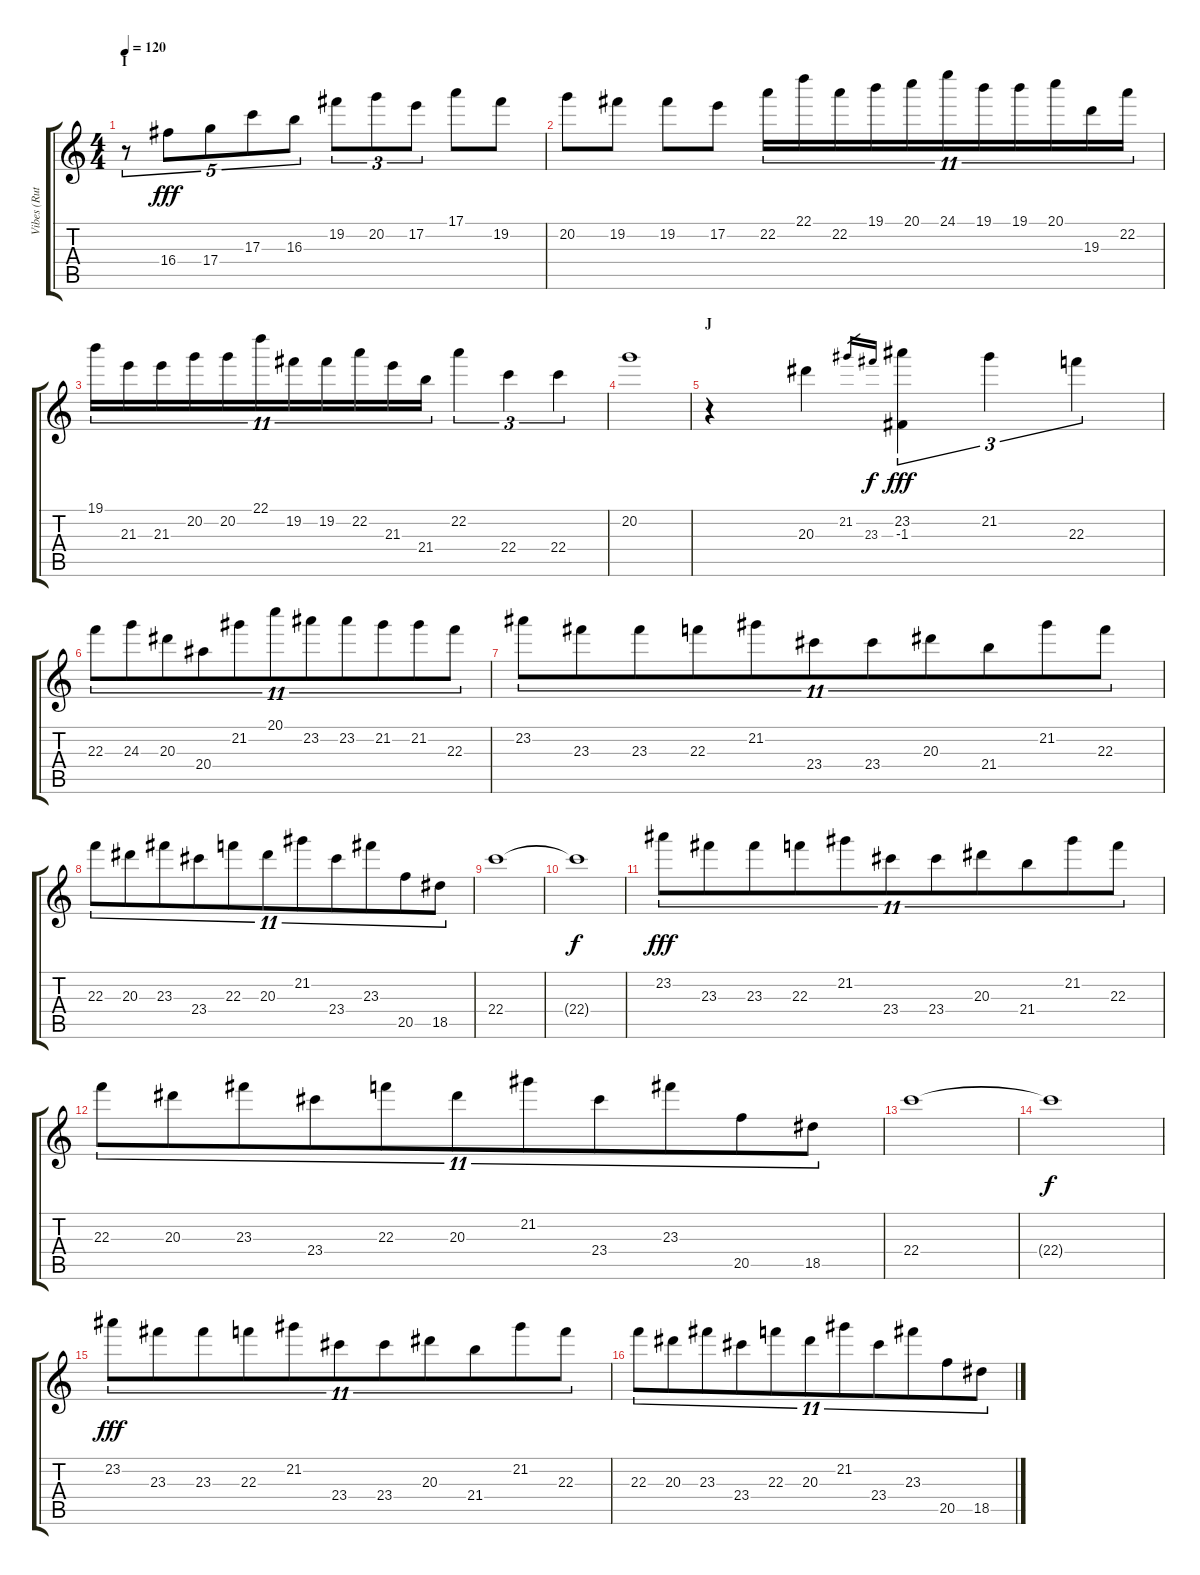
\track ("Vibes (Ruth Underwood)" "Vibes (Rut") {instrument vibraphone}
\staff {score tabs}
\tuning (E5 B4 G4 D4 A3 E3) {hide}
\ts (4 4)
\section ("" "I")
\tempo 120
\clef g2
\ks c
r.8{tu (5 4) dy f} 16.4.8{tu (5 4) dy fff} 17.4.8{tu (5 4)} 17.3.8{tu (5 4)} 16.3.8{tu (5 4)} 19.2.8{tu (3 2)} 20.2.8{tu (3 2)} 17.2.8{tu (3 2)} 17.1.8 19.2.8 |
20.2.8 19.2.8 19.2.8 17.2.8 22.2.16{tu (11 8)} 22.1.16{tu (11 8)} 22.2.16{tu (11 8)} 19.1.16{tu (11 8)} 20.1.16{tu (11 8)} 24.1.16{tu (11 8)} 19.1.16{tu (11 8)} 19.1.16{tu (11 8)} 20.1.16{tu (11 8)} 19.3.16{tu (11 8)} 22.2.16{tu (11 8)} |
19.1.16{tu (11 8)} 21.3.16{tu (11 8)} 21.3.16{tu (11 8)} 20.2.16{tu (11 8)} 20.2.16{tu (11 8)} 22.1.16{tu (11 8)} 19.2.16{tu (11 8)} 19.2.16{tu (11 8)} 22.2.16{tu (11 8)} 21.3.16{tu (11 8)} 21.4.16{tu (11 8)} 22.2.4{tu (3 2)} 22.4.4{tu (3 2)} 22.4.4{tu (3 2)} |
20.2.1 |
\section ("" "J")
r.4 20.3.4 21.2.16{gr} 23.3.16{gr dy f} (23.2 -1.3).4{tu (3 2) dy fff} 21.2.4{tu (3 2)} 22.3.4{tu (3 2)} |
22.3.8{tu (11 8)} 24.3.8{tu (11 8)} 20.3.8{tu (11 8)} 20.4.8{tu (11 8)} 21.2.8{tu (11 8)} 20.1.8{tu (11 8)} 23.2.8{tu (11 8)} 23.2.8{tu (11 8)} 21.2.8{tu (11 8)} 21.2.8{tu (11 8)} 22.3.8{tu (11 8)} |
23.2.8{tu (11 8)} 23.3.8{tu (11 8)} 23.3.8{tu (11 8)} 22.3.8{tu (11 8)} 21.2.8{tu (11 8)} 23.4.8{tu (11 8)} 23.4.8{tu (11 8)} 20.3.8{tu (11 8)} 21.4.8{tu (11 8)} 21.2.8{tu (11 8)} 22.3.8{tu (11 8)} |
22.3.8{tu (11 8)} 20.3.8{tu (11 8)} 23.3.8{tu (11 8)} 23.4.8{tu (11 8)} 22.3.8{tu (11 8)} 20.3.8{tu (11 8)} 21.2.8{tu (11 8)} 23.4.8{tu (11 8)} 23.3.8{tu (11 8)} 20.5.8{tu (11 8)} 18.5.8{tu (11 8)} |
22.4.1 |
22.4{t}.1{dy f} |
23.2.8{tu (11 8) dy fff} 23.3.8{tu (11 8)} 23.3.8{tu (11 8)} 22.3.8{tu (11 8)} 21.2.8{tu (11 8)} 23.4.8{tu (11 8)} 23.4.8{tu (11 8)} 20.3.8{tu (11 8)} 21.4.8{tu (11 8)} 21.2.8{tu (11 8)} 22.3.8{tu (11 8)} |
22.3.8{tu (11 8)} 20.3.8{tu (11 8)} 23.3.8{tu (11 8)} 23.4.8{tu (11 8)} 22.3.8{tu (11 8)} 20.3.8{tu (11 8)} 21.2.8{tu (11 8)} 23.4.8{tu (11 8)} 23.3.8{tu (11 8)} 20.5.8{tu (11 8)} 18.5.8{tu (11 8)} |
22.4.1 |
22.4{t}.1{dy f} |
23.2.8{tu (11 8) dy fff} 23.3.8{tu (11 8)} 23.3.8{tu (11 8)} 22.3.8{tu (11 8)} 21.2.8{tu (11 8)} 23.4.8{tu (11 8)} 23.4.8{tu (11 8)} 20.3.8{tu (11 8)} 21.4.8{tu (11 8)} 21.2.8{tu (11 8)} 22.3.8{tu (11 8)} |
22.3.8{tu (11 8)} 20.3.8{tu (11 8)} 23.3.8{tu (11 8)} 23.4.8{tu (11 8)} 22.3.8{tu (11 8)} 20.3.8{tu (11 8)} 21.2.8{tu (11 8)} 23.4.8{tu (11 8)} 23.3.8{tu (11 8)} 20.5.8{tu (11 8)} 18.5.8{tu (11 8)}
